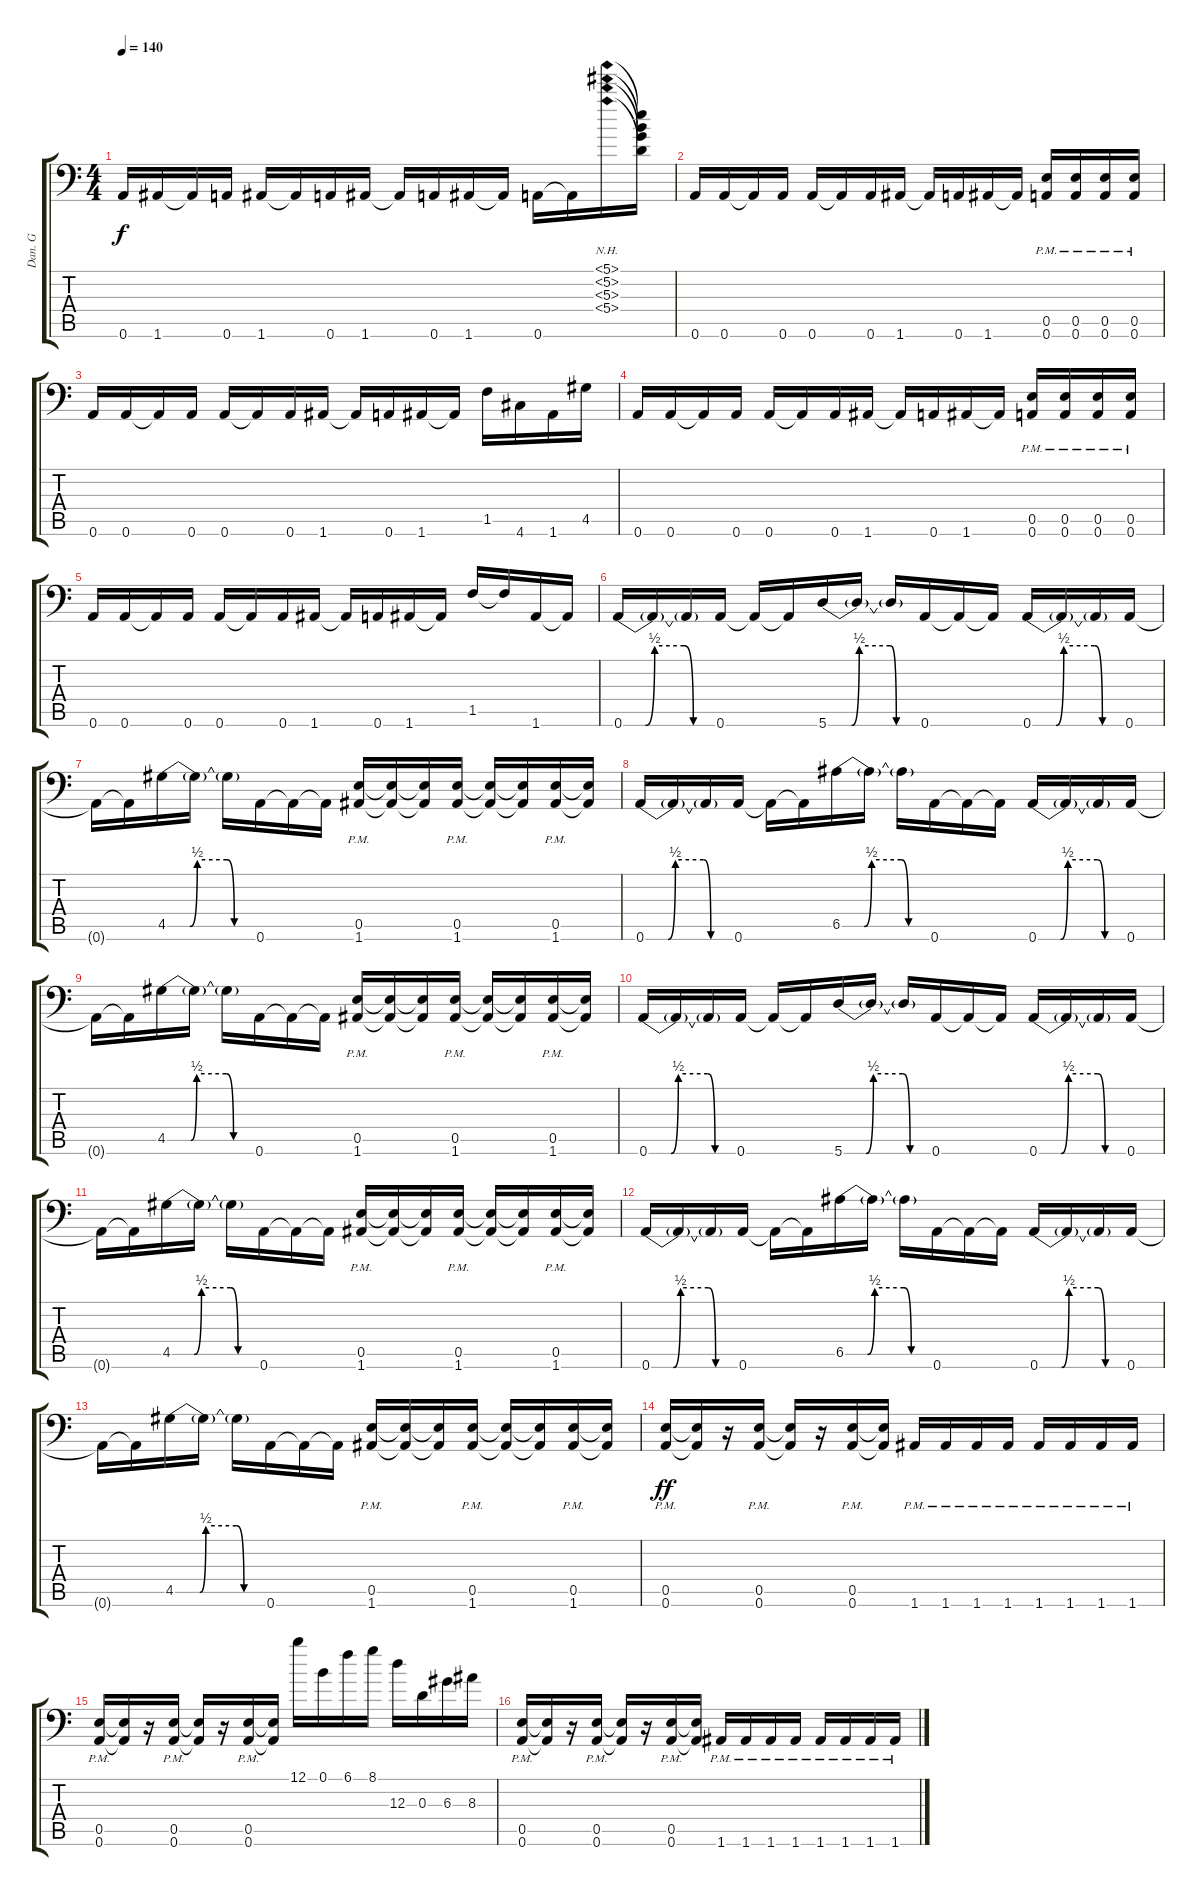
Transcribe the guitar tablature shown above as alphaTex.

\track ("Dan. G" "Dan. G") {instrument distortionguitar}
\staff {score tabs}
\tuning (B3 Gb3 D3 A2 E2 A1) {hide}
\ts (4 4)
\tempo 140
\clef f4
\ks c
0.6.16{dy f} 1.6.16 1.6{t}.16 0.6.16 1.6.16 1.6{t}.16 0.6.16 1.6.16 1.6{t}.16 0.6.16 1.6.16 1.6{t}.16 0.6.16 0.6{t}.16 (5.1{nh} 5.2{nh} 5.3{nh} 5.4{nh}).16 (5.1{t} 5.2{t} 5.3{t} 5.4{t}).16 |
0.6.16 0.6.16 0.6{t}.16 0.6.16 0.6.16 0.6{t}.16 0.6.16 1.6.16 1.6{t}.16 0.6.16 1.6.16 1.6{t}.16 (0.5{pm} 0.6{pm}).16 (0.5{pm} 0.6{pm}).16 (0.5{pm} 0.6{pm}).16 (0.5{pm} 0.6{pm}).16 |
0.6.16 0.6.16 0.6{t}.16 0.6.16 0.6.16 0.6{t}.16 0.6.16 1.6.16 1.6{t}.16 0.6.16 1.6.16 1.6{t}.16 1.5.16 4.6.16 1.6.16 4.5.16 |
0.6.16 0.6.16 0.6{t}.16 0.6.16 0.6.16 0.6{t}.16 0.6.16 1.6.16 1.6{t}.16 0.6.16 1.6.16 1.6{t}.16 (0.5{pm} 0.6{pm}).16 (0.5{pm} 0.6{pm}).16 (0.5{pm} 0.6{pm}).16 (0.5{pm} 0.6{pm}).16 |
0.6.16 0.6.16 0.6{t}.16 0.6.16 0.6.16 0.6{t}.16 0.6.16 1.6.16 1.6{t}.16 0.6.16 1.6.16 1.6{t}.16 1.5.16 1.5{t}.16 1.6.16 1.6{t}.16 |
0.6{be (custom 0 0 14 0 20 2 39 2 45 0 60 0)}.16 0.6{t}.16 0.6{t}.16 0.6.16 0.6{t}.16 0.6{t}.16 5.6{be (custom 0 0 15 0 20 2 40 2 44 0 60 0)}.16 5.6{t}.16 5.6{t}.16 0.6.16 0.6{t}.16 0.6{t}.16 0.6{be (custom 0 0 15 0 20 2 40 2 45 0 60 0)}.16 0.6{t}.16 0.6{t}.16 0.6.16 |
0.6{t}.16 0.6{t}.16 4.5{be (custom 0 0 15 0 20 2 40 2 45 0 60 0)}.16 4.5{t}.16 4.5{t}.16 0.6.16 0.6{t}.16 0.6{t}.16 (0.5{pm} 1.6{pm}).16 (0.5{t} 1.6{t}).16 (0.5{t} 1.6{t}).16 (0.5{pm} 1.6{pm}).16 (0.5{t} 1.6{t}).16 (0.5{t} 1.6{t}).16 (0.5{pm} 1.6{pm}).16 (0.5{t} 1.6{t}).16 |
0.6{be (custom 0 0 15 0 20 2 39 2 44 0 60 0)}.16 0.6{t}.16 0.6{t}.16 0.6.16 0.6{t}.16 0.6{t}.16 6.5{be (custom 0 0 15 0 20 2 40 2 45 0 60 0)}.16 6.5{t}.16 6.5{t}.16 0.6.16 0.6{t}.16 0.6{t}.16 0.6{be (custom 0 0 15 0 20 2 40 2 45 0 60 0)}.16 0.6{t}.16 0.6{t}.16 0.6.16 |
0.6{t}.16 0.6{t}.16 4.5{be (custom 0 0 16 0 20 2 40 2 45 0 60 0)}.16 4.5{t}.16 4.5{t}.16 0.6.16 0.6{t}.16 0.6{t}.16 (0.5{pm} 1.6{pm}).16 (0.5{t} 1.6{t}).16 (0.5{t} 1.6{t}).16 (0.5{pm} 1.6{pm}).16 (0.5{t} 1.6{t}).16 (0.5{t} 1.6{t}).16 (0.5{pm} 1.6{pm}).16 (0.5{t} 1.6{t}).16 |
0.6{be (custom 0 0 15 0 20 2 40 2 45 0 60 0)}.16 0.6{t}.16 0.6{t}.16 0.6.16 0.6{t}.16 0.6{t}.16 5.6{be (custom 0 0 15 0 20 2 40 2 45 0 60 0)}.16 5.6{t}.16 5.6{t}.16 0.6.16 0.6{t}.16 0.6{t}.16 0.6{be (custom 0 0 15 0 20 2 40 2 45 0 60 0)}.16 0.6{t}.16 0.6{t}.16 0.6.16 |
0.6{t}.16 0.6{t}.16 4.5{be (custom 0 0 15 0 20 2 40 2 45 0 60 0)}.16 4.5{t}.16 4.5{t}.16 0.6.16 0.6{t}.16 0.6{t}.16 (0.5{pm} 1.6{pm}).16 (0.5{t} 1.6{t}).16 (0.5{t} 1.6{t}).16 (0.5{pm} 1.6{pm}).16 (0.5{t} 1.6{t}).16 (0.5{t} 1.6{t}).16 (0.5{pm} 1.6{pm}).16 (0.5{t} 1.6{t}).16 |
0.6{be (custom 0 0 15 0 20 2 39 2 44 0 60 0)}.16 0.6{t}.16 0.6{t}.16 0.6.16 0.6{t}.16 0.6{t}.16 6.5{be (custom 0 0 15 0 20 2 40 2 45 0 60 0)}.16 6.5{t}.16 6.5{t}.16 0.6.16 0.6{t}.16 0.6{t}.16 0.6{be (custom 0 0 15 0 20 2 40 2 45 0 60 0)}.16 0.6{t}.16 0.6{t}.16 0.6.16 |
0.6{t}.16 0.6{t}.16 4.5{be (custom 0 0 16 0 20 2 40 2 45 0 60 0)}.16 4.5{t}.16 4.5{t}.16 0.6.16 0.6{t}.16 0.6{t}.16 (0.5{pm} 1.6{pm}).16 (0.5{t} 1.6{t}).16 (0.5{t} 1.6{t}).16 (0.5{pm} 1.6{pm}).16 (0.5{t} 1.6{t}).16 (0.5{t} 1.6{t}).16 (0.5{pm} 1.6{pm}).16 (0.5{t} 1.6{t}).16 |
(0.5{pm} 0.6{pm}).16{dy ff} (0.5{t} 0.6{t}).16 r.16 (0.5{pm} 0.6{pm}).16 (0.5{t} 0.6{t}).16 r.16 (0.5{pm} 0.6{pm}).16 (0.5{t} 0.6{t}).16 1.6{pm}.16 1.6{pm}.16 1.6{pm}.16 1.6{pm}.16 1.6{pm}.16 1.6{pm}.16 1.6{pm}.16 1.6{pm}.16 |
(0.5{pm} 0.6{pm}).16 (0.5{t} 0.6{t}).16 r.16 (0.5{pm} 0.6{pm}).16 (0.5{t} 0.6{t}).16 r.16 (0.5{pm} 0.6{pm}).16 (0.5{t} 0.6{t}).16 12.1.16 0.1.16 6.1.16 8.1.16 12.3.16 0.3.16 6.3.16 8.3.16 |
(0.5{pm} 0.6{pm}).16 (0.5{t} 0.6{t}).16 r.16 (0.5{pm} 0.6{pm}).16 (0.5{t} 0.6{t}).16 r.16 (0.5{pm} 0.6{pm}).16 (0.5{t} 0.6{t}).16 1.6{pm}.16 1.6{pm}.16 1.6{pm}.16 1.6{pm}.16 1.6{pm}.16 1.6{pm}.16 1.6{pm}.16 1.6{pm}.16
